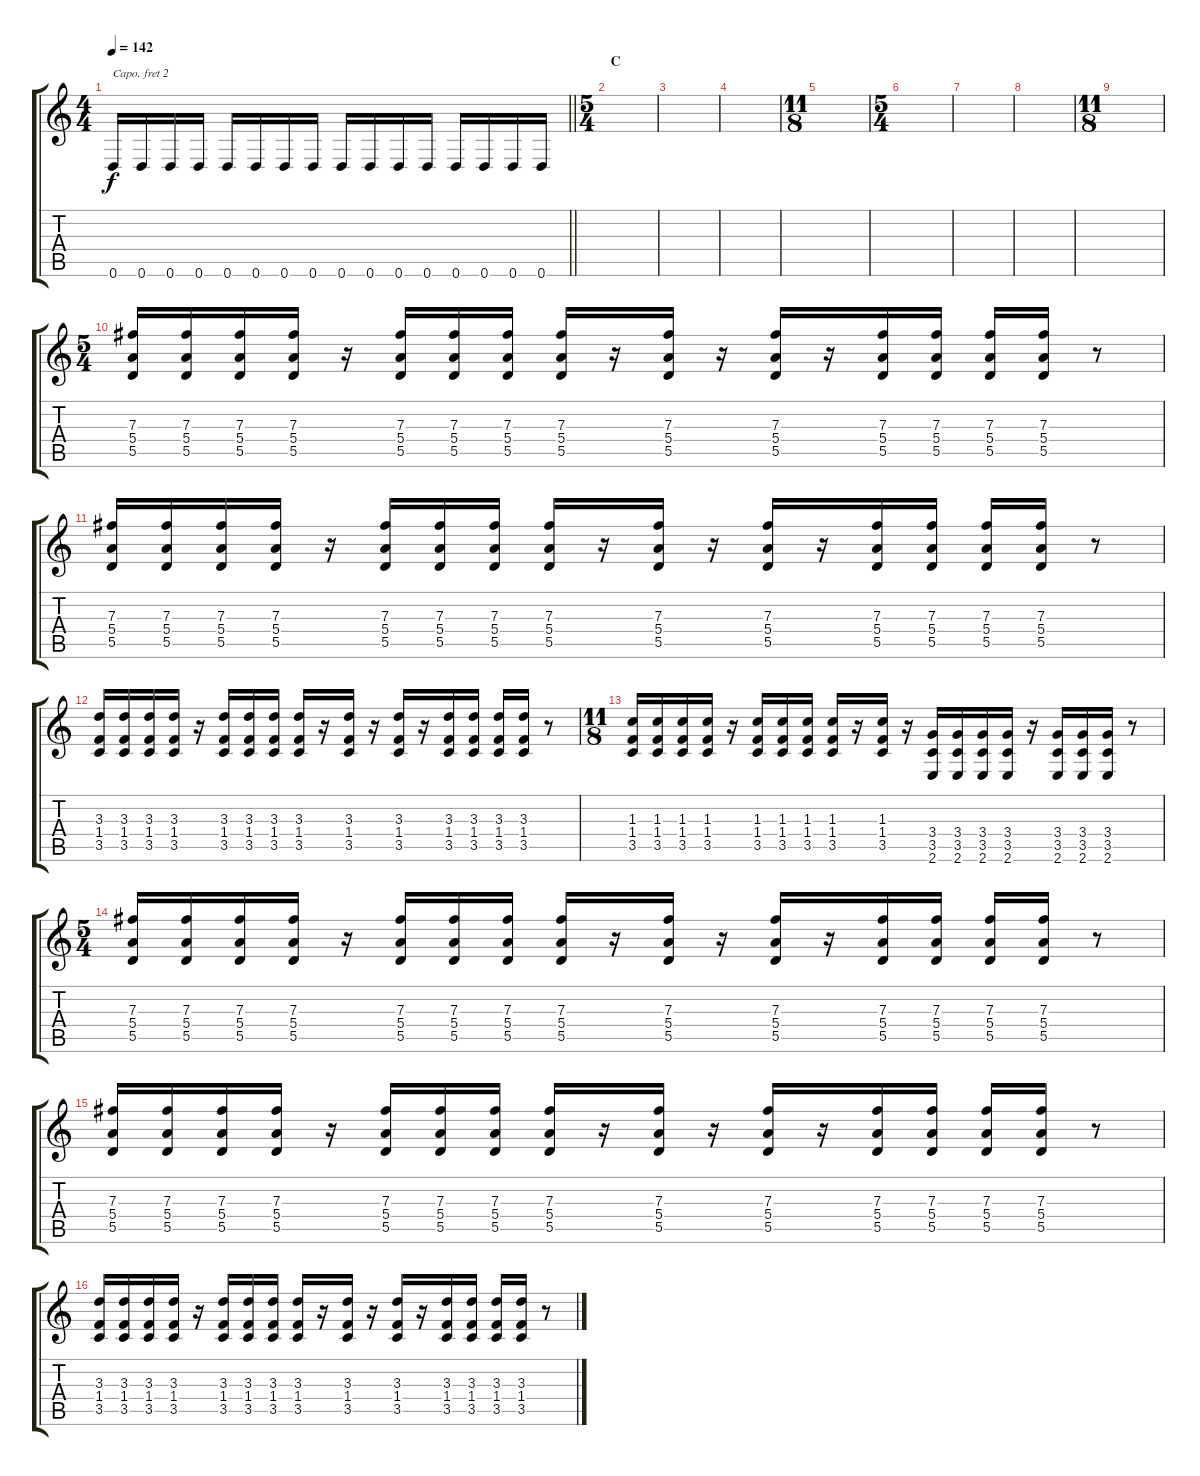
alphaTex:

\track "" {instrument overdrivenguitar}
\staff {score tabs}
\capo 2
\tuning (G4 E4 A3 D3 G2 C2) {hide}
\ts (4 4)
\tempo 142
\clef g2
\barLineRight lightlight
\ks c
0.6.16{dy f} 0.6.16 0.6.16 0.6.16 0.6.16 0.6.16 0.6.16 0.6.16 0.6.16 0.6.16 0.6.16 0.6.16 0.6.16 0.6.16 0.6.16 0.6.16 |
\ts (5 4)
\section ("" "C")
|
|
|
\ts (11 8)
|
\ts (5 4)
|
|
|
\ts (11 8)
|
\ts (5 4)
(7.3 5.4 5.5).16 (7.3 5.4 5.5).16 (7.3 5.4 5.5).16 (7.3 5.4 5.5).16 r.16 (7.3 5.4 5.5).16 (7.3 5.4 5.5).16 (7.3 5.4 5.5).16 (7.3 5.4 5.5).16 r.16 (7.3 5.4 5.5).16 r.16 (7.3 5.4 5.5).16 r.16 (7.3 5.4 5.5).16 (7.3 5.4 5.5).16 (7.3 5.4 5.5).16 (7.3 5.4 5.5).16 r.8 |
(7.3 5.4 5.5).16 (7.3 5.4 5.5).16 (7.3 5.4 5.5).16 (7.3 5.4 5.5).16 r.16 (7.3 5.4 5.5).16 (7.3 5.4 5.5).16 (7.3 5.4 5.5).16 (7.3 5.4 5.5).16 r.16 (7.3 5.4 5.5).16 r.16 (7.3 5.4 5.5).16 r.16 (7.3 5.4 5.5).16 (7.3 5.4 5.5).16 (7.3 5.4 5.5).16 (7.3 5.4 5.5).16 r.8 |
(3.3 1.4 3.5).16 (3.3 1.4 3.5).16 (3.3 1.4 3.5).16 (3.3 1.4 3.5).16 r.16 (3.3 1.4 3.5).16 (3.3 1.4 3.5).16 (3.3 1.4 3.5).16 (3.3 1.4 3.5).16 r.16 (3.3 1.4 3.5).16 r.16 (3.3 1.4 3.5).16 r.16 (3.3 1.4 3.5).16 (3.3 1.4 3.5).16 (3.3 1.4 3.5).16 (3.3 1.4 3.5).16 r.8 |
\ts (11 8)
(1.3 1.4 3.5).16 (1.3 1.4 3.5).16 (1.3 1.4 3.5).16 (1.3 1.4 3.5).16 r.16 (1.3 1.4 3.5).16 (1.3 1.4 3.5).16 (1.3 1.4 3.5).16 (1.3 1.4 3.5).16 r.16 (1.3 1.4 3.5).16 r.16 (3.4 3.5 2.6).16 (3.4 3.5 2.6).16 (3.4 3.5 2.6).16 (3.4 3.5 2.6).16 r.16 (3.4 3.5 2.6).16 (3.4 3.5 2.6).16 (3.4 3.5 2.6).16 r.8 |
\ts (5 4)
(7.3 5.4 5.5).16 (7.3 5.4 5.5).16 (7.3 5.4 5.5).16 (7.3 5.4 5.5).16 r.16 (7.3 5.4 5.5).16 (7.3 5.4 5.5).16 (7.3 5.4 5.5).16 (7.3 5.4 5.5).16 r.16 (7.3 5.4 5.5).16 r.16 (7.3 5.4 5.5).16 r.16 (7.3 5.4 5.5).16 (7.3 5.4 5.5).16 (7.3 5.4 5.5).16 (7.3 5.4 5.5).16 r.8 |
(7.3 5.4 5.5).16 (7.3 5.4 5.5).16 (7.3 5.4 5.5).16 (7.3 5.4 5.5).16 r.16 (7.3 5.4 5.5).16 (7.3 5.4 5.5).16 (7.3 5.4 5.5).16 (7.3 5.4 5.5).16 r.16 (7.3 5.4 5.5).16 r.16 (7.3 5.4 5.5).16 r.16 (7.3 5.4 5.5).16 (7.3 5.4 5.5).16 (7.3 5.4 5.5).16 (7.3 5.4 5.5).16 r.8 |
(3.3 1.4 3.5).16 (3.3 1.4 3.5).16 (3.3 1.4 3.5).16 (3.3 1.4 3.5).16 r.16 (3.3 1.4 3.5).16 (3.3 1.4 3.5).16 (3.3 1.4 3.5).16 (3.3 1.4 3.5).16 r.16 (3.3 1.4 3.5).16 r.16 (3.3 1.4 3.5).16 r.16 (3.3 1.4 3.5).16 (3.3 1.4 3.5).16 (3.3 1.4 3.5).16 (3.3 1.4 3.5).16 r.8
